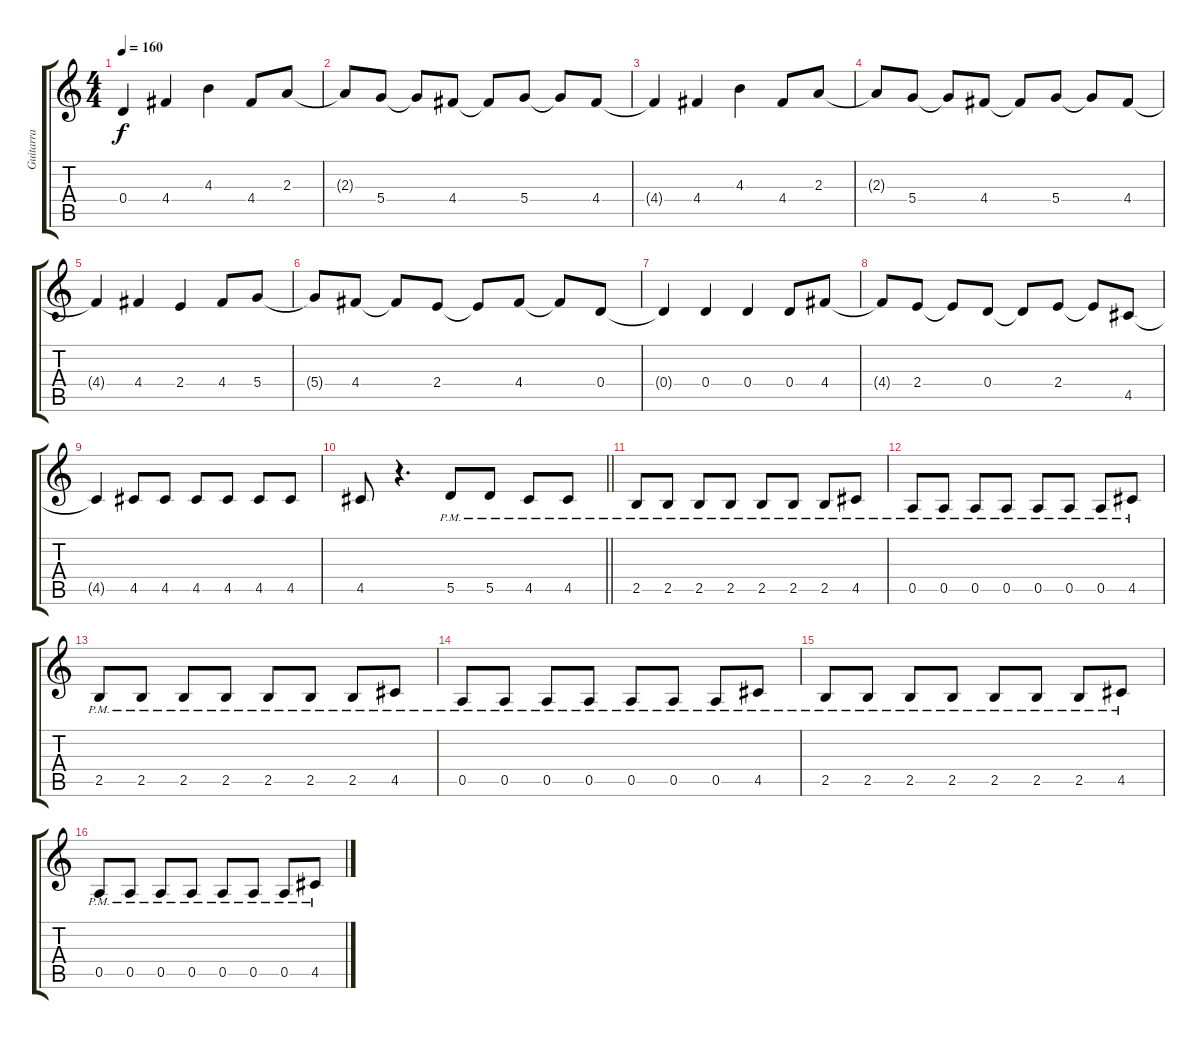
\track ("Guitarra" "Guitarra") {instrument overdrivenguitar}
\staff {score tabs}
\tuning (E4 B3 G3 D3 A2 E2) {hide}
\ts (4 4)
\tempo 160
\clef g2
\ks c
0.4{t}.4{dy f} 4.4.4 4.3.4 4.4.8 2.3.8 |
2.3{t}.8 5.4.8 5.4{t}.8 4.4.8 4.4{t}.8 5.4.8 5.4{t}.8 4.4.8 |
4.4{t}.4 4.4.4 4.3.4 4.4.8 2.3.8 |
2.3{t}.8 5.4.8 5.4{t}.8 4.4.8 4.4{t}.8 5.4.8 5.4{t}.8 4.4.8 |
4.4{t}.4 4.4.4 2.4.4 4.4.8 5.4.8 |
5.4{t}.8 4.4.8 4.4{t}.8 2.4.8 2.4{t}.8 4.4.8 4.4{t}.8 0.4.8 |
0.4{t}.4 0.4.4 0.4.4 0.4.8 4.4.8 |
4.4{t}.8 2.4.8 2.4{t}.8 0.4.8 0.4{t}.8 2.4.8 2.4{t}.8 4.5.8 |
4.5{t}.4 4.5.8 4.5.8 4.5.8 4.5.8 4.5.8 4.5.8 |
\barLineRight lightlight
4.5.8 r.4{d} 5.5{pm}.8 5.5{pm}.8 4.5{pm}.8 4.5{pm}.8 |
2.5{pm}.8 2.5{pm}.8 2.5{pm}.8 2.5{pm}.8 2.5{pm}.8 2.5{pm}.8 2.5{pm}.8 4.5{pm}.8 |
0.5{pm}.8 0.5{pm}.8 0.5{pm}.8 0.5{pm}.8 0.5{pm}.8 0.5{pm}.8 0.5{pm}.8 4.5{pm}.8 |
2.5{pm}.8 2.5{pm}.8 2.5{pm}.8 2.5{pm}.8 2.5{pm}.8 2.5{pm}.8 2.5{pm}.8 4.5{pm}.8 |
0.5{pm}.8 0.5{pm}.8 0.5{pm}.8 0.5{pm}.8 0.5{pm}.8 0.5{pm}.8 0.5{pm}.8 4.5{pm}.8 |
2.5{pm}.8 2.5{pm}.8 2.5{pm}.8 2.5{pm}.8 2.5{pm}.8 2.5{pm}.8 2.5{pm}.8 4.5{pm}.8 |
0.5{pm}.8 0.5{pm}.8 0.5{pm}.8 0.5{pm}.8 0.5{pm}.8 0.5{pm}.8 0.5{pm}.8 4.5{pm}.8
